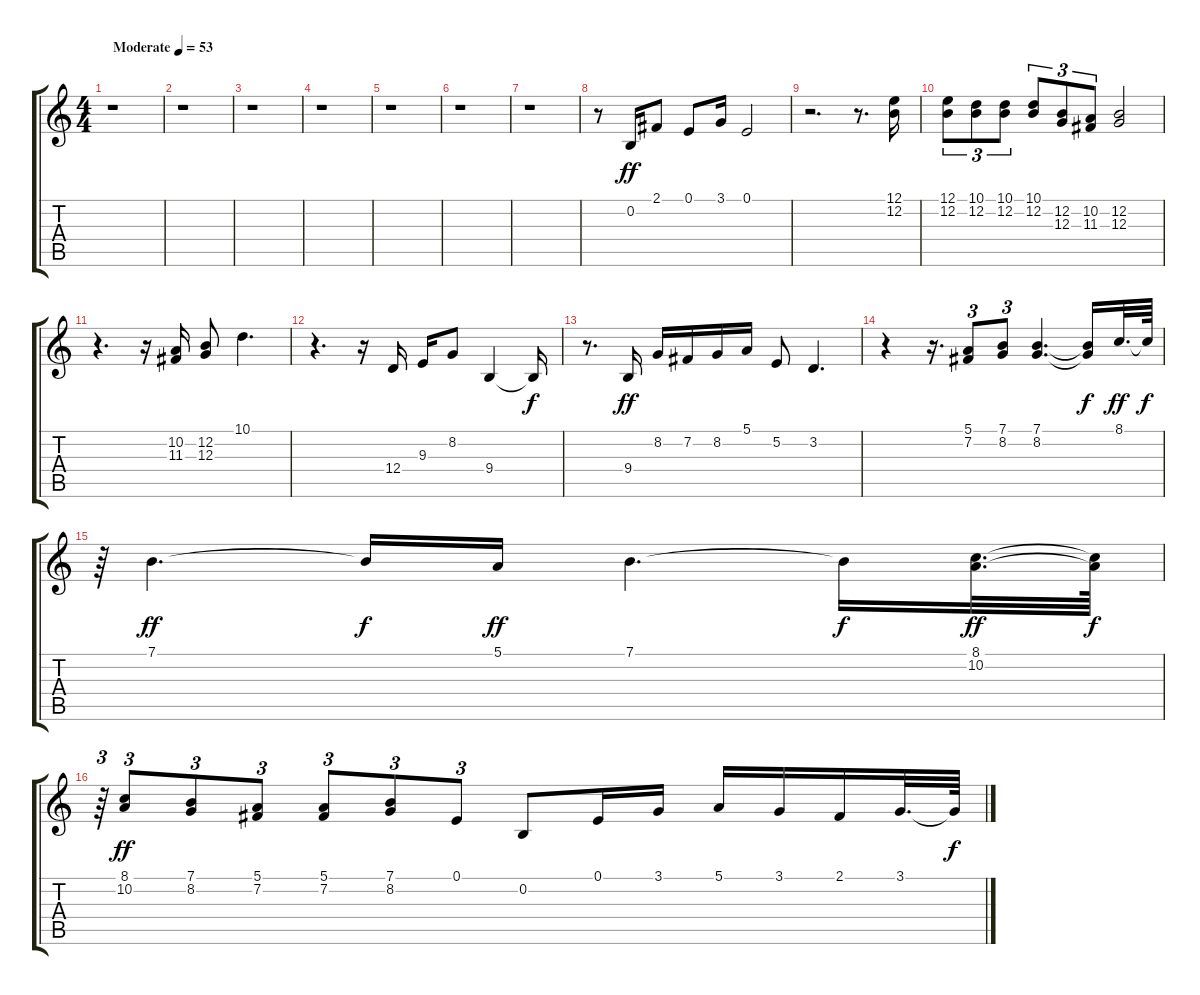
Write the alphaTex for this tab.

\track "" {instrument acousticgrandpiano}
\staff {score tabs}
\tuning (E4 B3 G3 D3 A2 E2) {hide}
\ts (4 4)
\tempo (53 "Moderate")
\clef g2
\ks c
r.1{dy ff instrument acousticgrandpiano} |
r.1 |
r.1 |
r.1 |
r.1 |
r.1 |
r.1 |
r.8 0.2.16 2.1.8 0.1.8 3.1.16 0.1.2 |
r.2{d} r.8{d} (12.1 12.2).16 |
(12.1 12.2).8{tu (3 2)} (10.1 12.2).8{tu (3 2)} (10.1 12.2).8{tu (3 2)} (10.1 12.2).8{tu (3 2)} (12.2 12.3).8{tu (3 2)} (10.2 11.3).8{tu (3 2)} (12.2 12.3).2 |
r.4{d} r.16 (10.2 11.3).16 (12.2 12.3).8 10.1.4{d} |
r.4{d} r.16 12.4.16 9.3.16 8.2.8 9.4.4 9.4{t}.16{dy f} |
r.8{d} 9.4.16{dy ff} 8.2.16 7.2.16 8.2.16 5.1.16 5.2.8 3.2.4{d} |
r.4 r.16{d} (5.1 7.2).8{tu (3 2)} (7.1 8.2).8{tu (3 2)} (7.1 8.2).4{d} (7.1{t} 8.2{t}).16{dy f} 8.1.32{d dy ff} 8.1{t}.64{dy f} |
r.64{tu (3 2)} 7.1.4{d dy ff} 7.1{t}.16{dy f} 5.1.16{dy ff} 7.1.4{d} 7.1{t}.16{dy f} (8.1 10.2).32{d dy ff} (8.1{t} 10.2{t}).64{dy f} |
r.64{tu (3 2)} (8.1 10.2).8{tu (3 2) dy ff} (7.1 8.2).8{tu (3 2)} (5.1 7.2).8{tu (3 2)} (5.1 7.2).8{tu (3 2)} (7.1 8.2).8{tu (3 2)} 0.1.8{tu (3 2)} 0.2.8 0.1.16 3.1.16 5.1.16 3.1.16 2.1.16 3.1.32{d} 3.1{t}.64{dy f}
